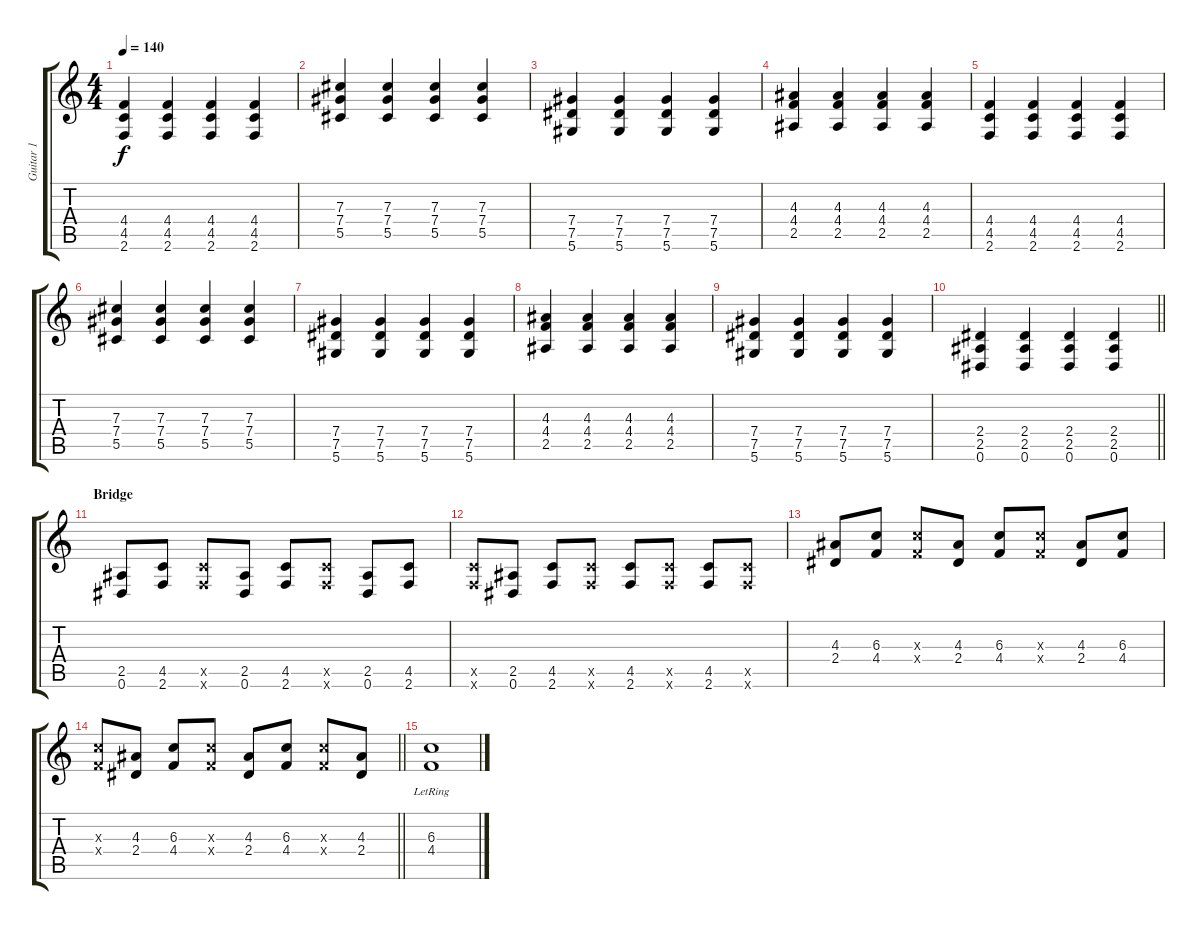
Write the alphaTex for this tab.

\track ("Guitar 1" "Guitar 1") {instrument distortionguitar}
\staff {score tabs}
\tuning (Eb4 Bb3 Gb3 Db3 Ab2 Eb2) {hide}
\ts (4 4)
\tempo 140
\clef g2
\ks c
(4.4 4.5 2.6).4{dy f} (4.4 4.5 2.6).4 (4.4 4.5 2.6).4 (4.4 4.5 2.6).4 |
(7.3 7.4 5.5).4 (7.3 7.4 5.5).4 (7.3 7.4 5.5).4 (7.3 7.4 5.5).4 |
(7.4 7.5 5.6).4 (7.4 7.5 5.6).4 (7.4 7.5 5.6).4 (7.4 7.5 5.6).4 |
(4.3 4.4 2.5).4 (4.3 4.4 2.5).4 (4.3 4.4 2.5).4 (4.3 4.4 2.5).4 |
(4.4 4.5 2.6).4 (4.4 4.5 2.6).4 (4.4 4.5 2.6).4 (4.4 4.5 2.6).4 |
(7.3 7.4 5.5).4 (7.3 7.4 5.5).4 (7.3 7.4 5.5).4 (7.3 7.4 5.5).4 |
(7.4 7.5 5.6).4 (7.4 7.5 5.6).4 (7.4 7.5 5.6).4 (7.4 7.5 5.6).4 |
(4.3 4.4 2.5).4 (4.3 4.4 2.5).4 (4.3 4.4 2.5).4 (4.3 4.4 2.5).4 |
(7.4 7.5 5.6).4 (7.4 7.5 5.6).4 (7.4 7.5 5.6).4 (7.4 7.5 5.6).4 |
\barLineRight lightlight
(2.4 2.5 0.6).4 (2.4 2.5 0.6).4 (2.4 2.5 0.6).4 (2.4 2.5 0.6).4 |
\section ("" "Bridge")
(2.5 0.6).8 (4.5 2.6).8 (4.5{x} 2.6{x}).8 (2.5 0.6).8 (4.5 2.6).8 (4.5{x} 2.6{x}).8 (2.5 0.6).8 (4.5 2.6).8 |
(4.5{x} 2.6{x}).8 (2.5 0.6).8 (4.5 2.6).8 (4.5{x} 2.6{x}).8 (4.5 2.6).8 (4.5{x} 2.6{x}).8 (4.5 2.6).8 (4.5{x} 2.6{x}).8 |
(4.3 2.4).8 (6.3 4.4).8 (6.3{x} 4.4{x}).8 (4.3 2.4).8 (6.3 4.4).8 (6.3{x} 4.4{x}).8 (4.3 2.4).8 (6.3 4.4).8 |
\barLineRight lightlight
(6.3{x} 4.4{x}).8 (4.3 2.4).8 (6.3 4.4).8 (6.3{x} 4.4{x}).8 (4.3 2.4).8 (6.3 4.4).8 (6.3{x} 4.4{x}).8 (4.3 2.4).8 |
(6.3{lr} 4.4{lr}).1
